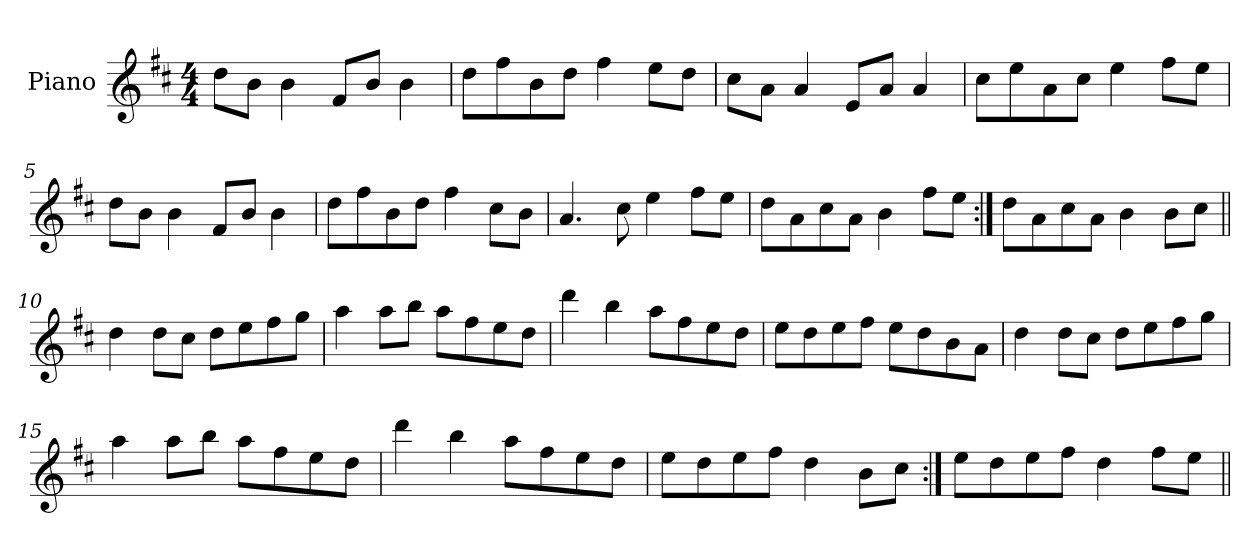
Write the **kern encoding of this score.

**kern
*part1
*staff1
*I"Piano
*I'Pno
*clefG2
*k[f#c#]
*b:
*M4/4
=1
8dd\L
8b\J
4b\
8f#/L
8b/J
4b\
=2
8dd\L
8ff#\
8b\
8dd\J
4ff#\
8ee\L
8dd\J
=3
8cc#\L
8a\J
4a/
8e/L
8a/J
4a/
=4
8cc#\L
8ee\
8a\
8cc#\J
4ee\
8ff#\L
8ee\J
=5
8dd\L
8b\J
4b\
8f#/L
8b/J
4b\
=6
8dd\L
8ff#\
8b\
8dd\J
4ff#\
8cc#\L
8b\J
=7
4.a/
8cc#\
4ee\
8ff#\L
8ee\J
=8
8dd\L
8a\
8cc#\
8a\J
4b\
8ff#\L
8ee\J
=9:|!
8dd\L
8a\
8cc#\
8a\J
4b\
8b\L
8cc#\J
=10||
4dd\
8dd\L
8cc#\J
8dd\L
8ee\
8ff#\
8gg\J
=11
4aa\
8aa\L
8bb\J
8aa\L
8ff#\
8ee\
8dd\J
=12
4ddd\
4bb\
8aa\L
8ff#\
8ee\
8dd\J
=13
8ee\L
8dd\
8ee\
8ff#\J
8ee\L
8dd\
8b\
8a\J
=14
4dd\
8dd\L
8cc#\J
8dd\L
8ee\
8ff#\
8gg\J
=15
4aa\
8aa\L
8bb\J
8aa\L
8ff#\
8ee\
8dd\J
=16
4ddd\
4bb\
8aa\L
8ff#\
8ee\
8dd\J
=17
8ee\L
8dd\
8ee\
8ff#\J
4dd\
8b\L
8cc#\J
=18:|!
8ee\L
8dd\
8ee\
8ff#\J
4dd\
8ff#\L
8ee\J
=||
*-
